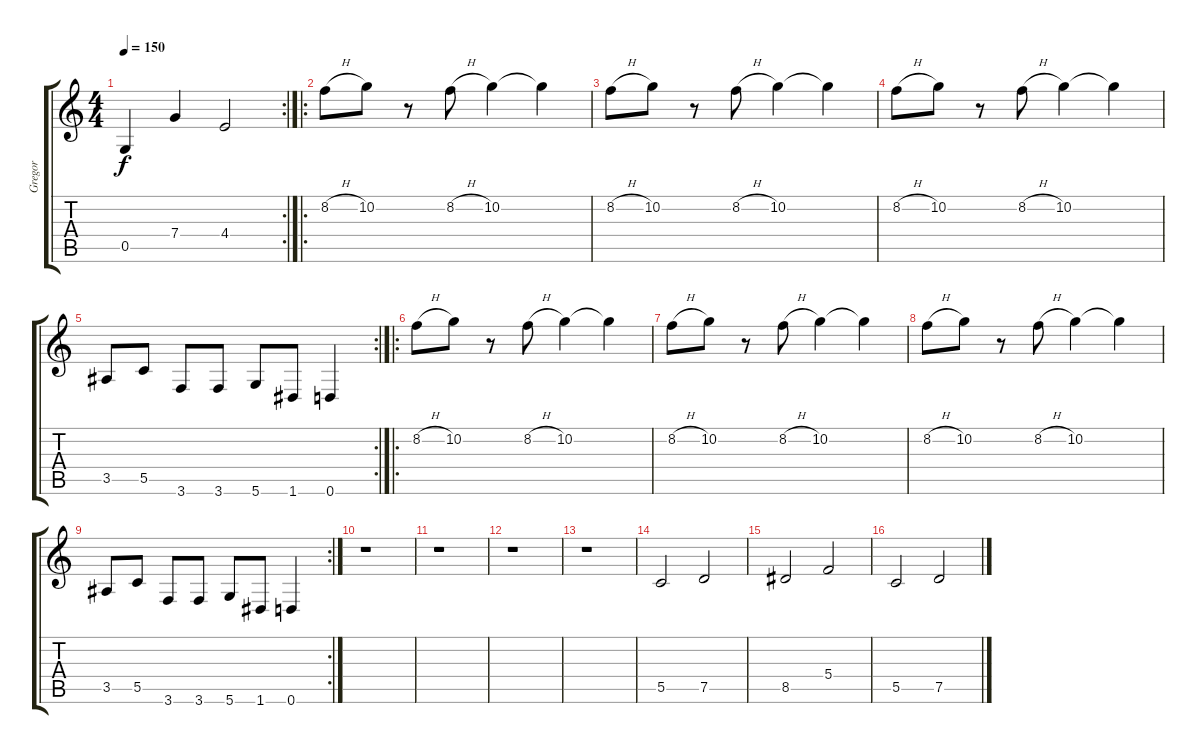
\track ("Gregor" "Gregor") {instrument distortionguitar}
\staff {score tabs}
\tuning (D4 A3 F3 C3 G2 D2) {hide}
\rc 2
\ts (4 4)
\tempo 150
\clef g2
\ks c
0.5.4{dy f} 7.4.4 4.4.2 |
\ro
8.2{h}.8 10.2.8 r.8 8.2{h}.8 10.2.4 10.2{t}.4 |
8.2{h}.8 10.2.8 r.8 8.2{h}.8 10.2.4 10.2{t}.4 |
8.2{h}.8 10.2.8 r.8 8.2{h}.8 10.2.4 10.2{t}.4 |
\rc 2
3.5.8 5.5.8 3.6.8 3.6.8 5.6.8 1.6.8 0.6.4 |
\ro
8.2{h}.8 10.2.8 r.8 8.2{h}.8 10.2.4 10.2{t}.4 |
8.2{h}.8 10.2.8 r.8 8.2{h}.8 10.2.4 10.2{t}.4 |
8.2{h}.8 10.2.8 r.8 8.2{h}.8 10.2.4 10.2{t}.4 |
\rc 2
3.5.8 5.5.8 3.6.8 3.6.8 5.6.8 1.6.8 0.6.4 |
r.1 |
r.1 |
r.1 |
r.1 |
5.5.2 7.5.2 |
8.5.2 5.4.2 |
5.5.2 7.5.2
